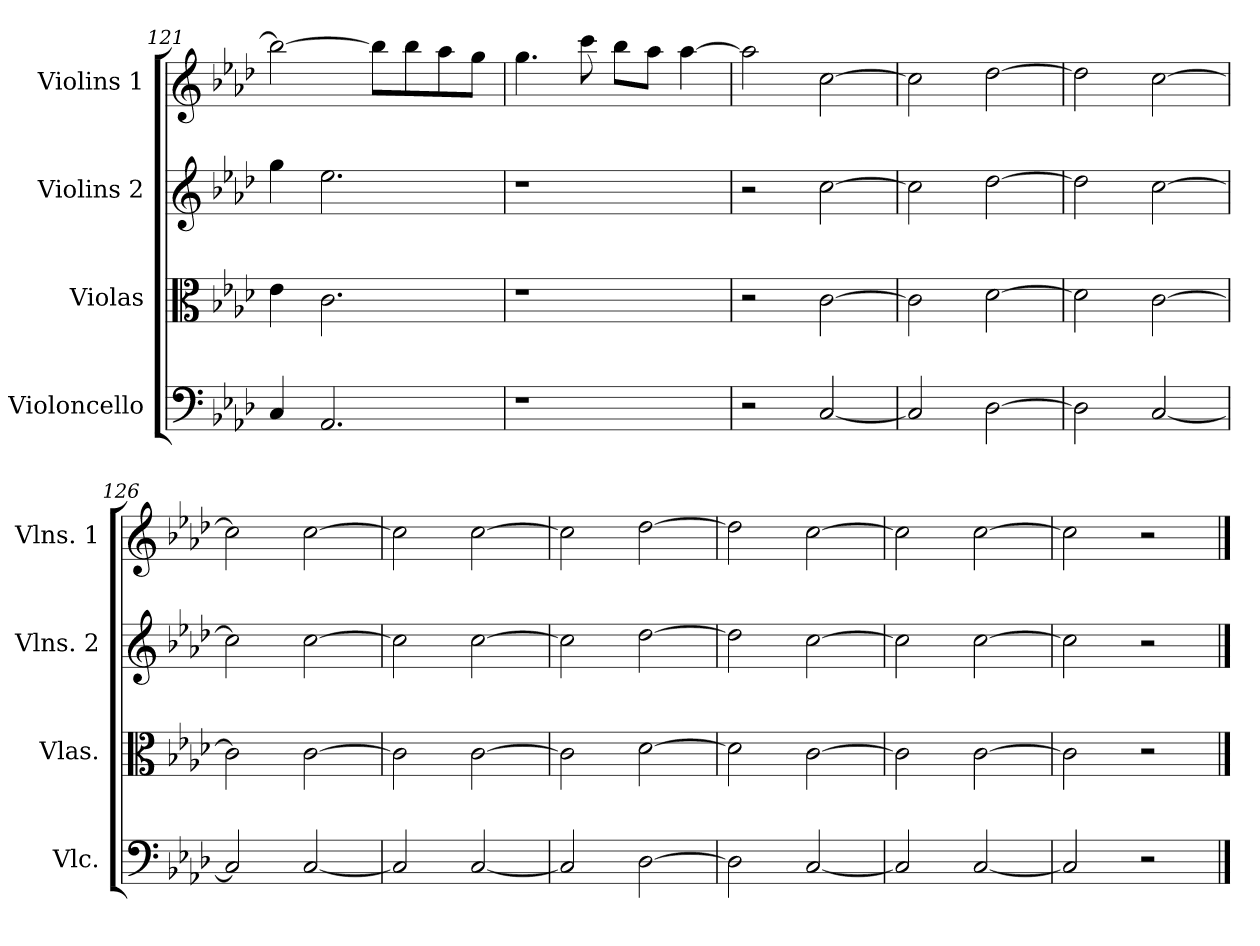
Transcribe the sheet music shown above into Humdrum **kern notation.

**kern	**kern	**kern	**kern
*part4	*part3	*part2	*part1
*staff4	*staff3	*staff2	*staff1
*I"Violoncello	*I"Violas	*I"Violins 2	*I"Violins 1
*I'Vlc.	*I'Vlas.	*I'Vlns. 2	*I'Vlns. 1
*clefF4	*clefC3	*clefG2	*clefG2
*k[b-e-a-d-]	*k[b-e-a-d-]	*k[b-e-a-d-]	*k[b-e-a-d-]
*A-:	*A-:	*A-:	*A-:
=121	=121	=121	=121
4C/	4e-\	4gg\	2bb-\_
2.AA-/	2.c\	2.ee-\	.
.	.	.	8bb-\L]
.	.	.	8bb-\
.	.	.	8aa-\
.	.	.	8gg\J
=122	=122	=122	=122
1r	1r	1r	4.gg\
.	.	.	8ccc\
.	.	.	8bb-\L
.	.	.	8aa-\J
.	.	.	[4aa-\
!!LO:PB:g=z
=123	=123	=123	=123
2r	2r	2r	2aa-\]
[2C/	[2c\	[2cc\	[2cc\
=124	=124	=124	=124
2C/]	2c\]	2cc\]	2cc\]
[2D-\	[2d-\	[2dd-\	[2dd-\
=125	=125	=125	=125
2D-\]	2d-\]	2dd-\]	2dd-\]
[2C/	[2c\	[2cc\	[2cc\
!!LO:PB:g=z
=126	=126	=126	=126
2C/]	2c\]	2cc\]	2cc\]
[2C/	[2c\	[2cc\	[2cc\
=127	=127	=127	=127
2C/]	2c\]	2cc\]	2cc\]
[2C/	[2c\	[2cc\	[2cc\
=128	=128	=128	=128
2C/]	2c\]	2cc\]	2cc\]
[2D-\	[2d-\	[2dd-\	[2dd-\
=129	=129	=129	=129
2D-\]	2d-\]	2dd-\]	2dd-\]
[2C/	[2c\	[2cc\	[2cc\
!!LO:PB:g=z
=130	=130	=130	=130
2C/]	2c\]	2cc\]	2cc\]
[2C/	[2c\	[2cc\	[2cc\
=131	=131	=131	=131
2C/]	2c\]	2cc\]	2cc\]
2r	2r	2r	2r
==	==	==	==
*-	*-	*-	*-
